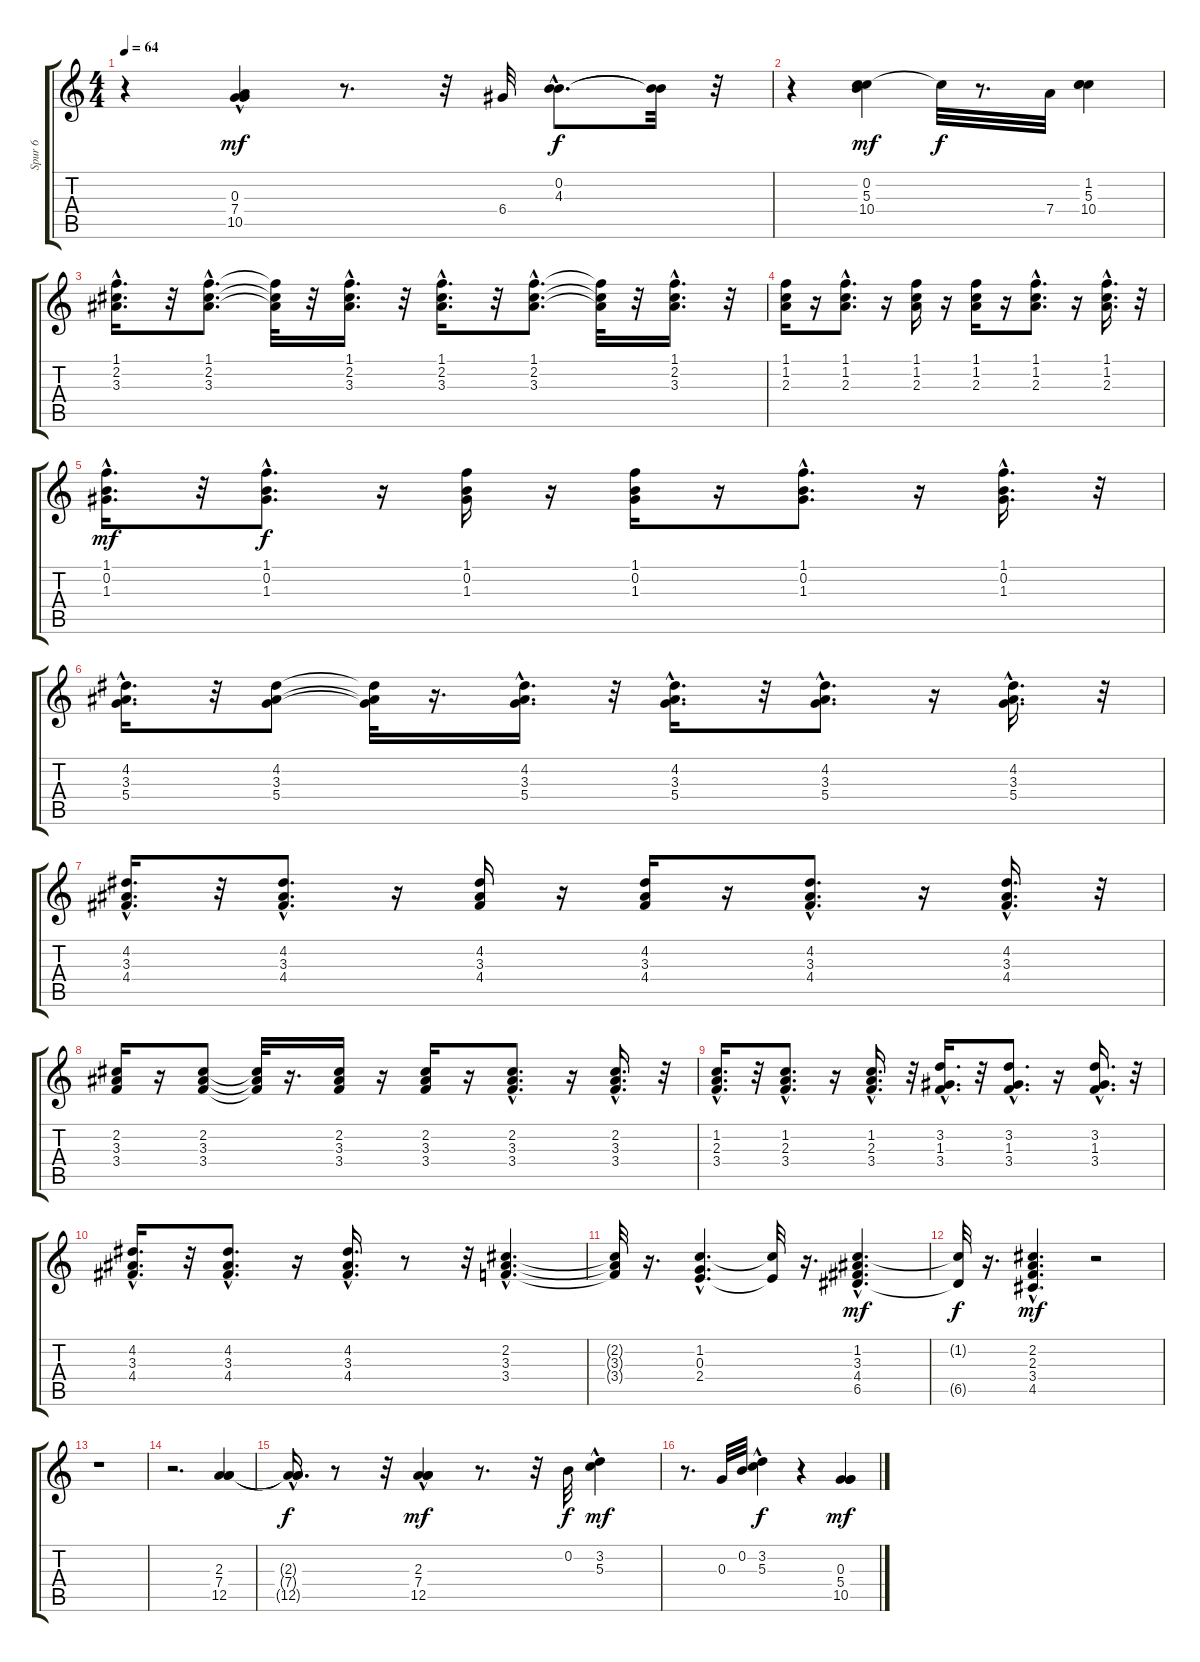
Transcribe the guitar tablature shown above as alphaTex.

\track ("Spur 6" "Spur 6") {instrument acousticguitarsteel}
\staff {score tabs}
\tuning (E4 B3 G3 D3 A2 E2) {hide}
\ts (4 4)
\tempo 64
\clef g2
\ks c
r.4{dy f} (0.3 7.4 10.5{hac}).4{dy mf} r.8{d} r.32 6.4.32 (0.2{hac} 4.3{hac}).8{d dy f} (0.2{t} 4.3{t}).32 r.32 |
r.4 (0.2 5.3 10.4).4{dy mf} 5.3{t}.32{dy f} r.8{d} 7.4.32 (1.2 5.3 10.4).4 |
(1.1{hac} 2.2{hac} 3.3{hac}).16{d} r.32 (1.1{hac} 2.2{hac} 3.3{hac}).8{d} (1.1{t} 2.2{t} 3.3{t}).32 r.32 (1.1{hac} 2.2{hac} 3.3{hac}).16{d} r.32 (1.1 2.2{hac} 3.3).16{d} r.32 (1.1{hac} 2.2{hac} 3.3{hac}).8{d} (1.1{t} 2.2{t} 3.3{t}).32 r.32 (1.1{hac} 2.2{hac} 3.3{hac}).16{d} r.32 |
(1.1 1.2 2.3).16 r.16 (1.1{hac} 1.2{hac} 2.3{hac}).8{d} r.16 (1.1 1.2 2.3).16 r.16 (1.1 1.2 2.3).16 r.16 (1.1{hac} 1.2{hac} 2.3{hac}).8{d} r.16 (1.1{hac} 1.2 2.3).16{d} r.32 |
(1.1 0.2{hac} 1.3).16{d dy mf} r.32 (1.1{hac} 0.2 1.3).8{d dy f} r.16 (1.1 0.2 1.3).16 r.16 (1.1 0.2 1.3).16 r.16 (1.1{hac} 0.2{hac} 1.3{hac}).8{d} r.16 (1.1{hac} 0.2 1.3{hac}).16{d} r.32 |
(4.2{hac} 3.3{hac} 5.4{hac}).16{d} r.32 (4.2 3.3 5.4).8 (4.2{t} 3.3{t} 5.4{t}).32 r.16{d} (4.2 3.3{hac} 5.4).16{d} r.32 (4.2{hac} 3.3 5.4).16{d} r.32 (4.2 3.3 5.4{hac}).8{d} r.16 (4.2 3.3{hac} 5.4).16{d} r.32 |
(4.2 3.3{hac} 4.4).16{d} r.32 (4.2{hac} 3.3{hac} 4.4{hac}).8{d} r.16 (4.2 3.3 4.4).16 r.16 (4.2 3.3 4.4).16 r.16 (4.2 3.3 4.4{hac}).8{d} r.16 (4.2{hac} 3.3 4.4).16{d} r.32 |
(2.2 3.3 3.4).16 r.16 (2.2 3.3 3.4).8 (2.2{t} 3.3{t} 3.4{t}).32 r.16{d} (2.2 3.3 3.4).16 r.16 (2.2 3.3 3.4).16 r.16 (2.2{hac} 3.3{hac} 3.4).8{d} r.16 (2.2{hac} 3.3{hac} 3.4{hac}).16{d} r.32 |
(1.2{hac} 2.3{hac} 3.4).16{d} r.32 (1.2{hac} 2.3{hac} 3.4{hac}).8{d} r.16 (1.2{hac} 2.3 3.4{hac}).16{d} r.32 (3.2{hac} 1.3{hac} 3.4).16{d} r.32 (3.2{hac} 1.3{hac} 3.4{hac}).8{d} r.16 (3.2{hac} 1.3{hac} 3.4).16{d} r.32 |
(4.2 3.3{hac} 4.4{hac}).16{d} r.32 (4.2{hac} 3.3 4.4{hac}).8{d} r.16 (4.2{hac} 3.3{hac} 4.4{hac}).16{d} r.8 r.32 (2.2{hac} 3.3{hac} 3.4{hac}).4{d} |
(2.2{t} 3.3{t} 3.4{t}).32 r.16{d} (1.2{hac} 0.3{hac} 2.4{hac}).4{d} (1.2{t} 2.4{t}).32 r.16{d} (1.2{hac} 3.3{hac} 4.4{hac} 6.5{hac}).4{d dy mf} |
(1.2{t} 6.5{t}).32{dy f} r.16{d} (2.2{hac} 2.3{hac} 3.4{hac} 4.5).4{d dy mf} r.2 |
r.1 |
r.2{d} (2.3 7.4 12.5).4 |
(2.3{hac t} 7.4{t} 12.5{t}).16{d dy f} r.8 r.32 (2.3 7.4 12.5{hac}).4{dy mf} r.8{d} r.32 0.2.32{dy f} (3.2 5.3{hac}).4{dy mf} |
r.8{d} 0.3.32 0.2.32 (3.2 5.3{hac}).4{dy f} r.4 (0.3 5.4 10.5).4{dy mf}
